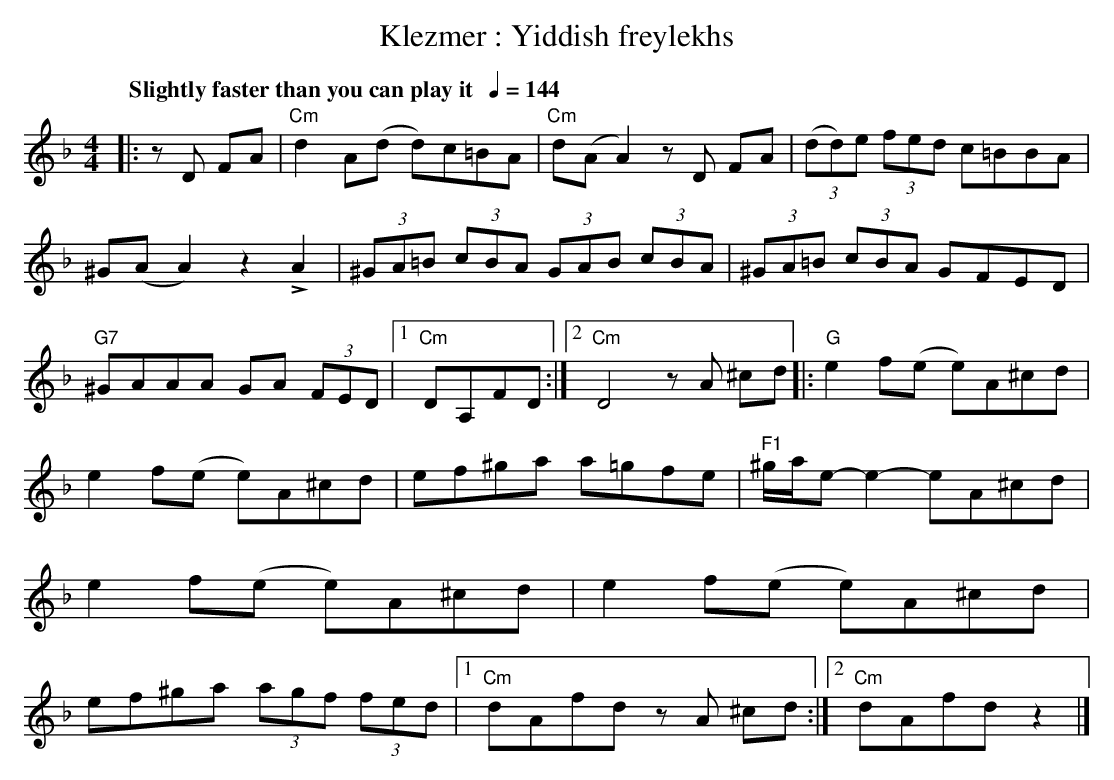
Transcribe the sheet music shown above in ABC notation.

X:1
T:Klezmer : Yiddish freylekhs
M:4/4
L:1/8
Q:"Slightly faster than you can play it  " 1/4=144
K:Dm
|: zD FA | "Cm"d2 A(d d)c=BA | "Cm"d(A A2) zD FA | ((3dd)e (3fed c=BBA |\
^G(A A2) z2 LA2 | (3^GA=B (3cBA (3GAB (3cBA | (3^GA=B (3cBA GFED |\
"G7"^GAAA GA (3FED |1 "Cm"DA,FD :|2 "Cm"D4 zA ^cd |:\
"G"e2 f(e e)A^cd | e2 f(e e)A^cd | ef^ga a=gfe | "^F1"^g/2a/2e- e2- eA^cd |\
e2 f(e e)A^cd | e2 f(e e)A^cd | ef^ga (3agf (3fed |1\
"Cm"dAfd zA ^cd :|2 "Cm"dAfd z2 |]
